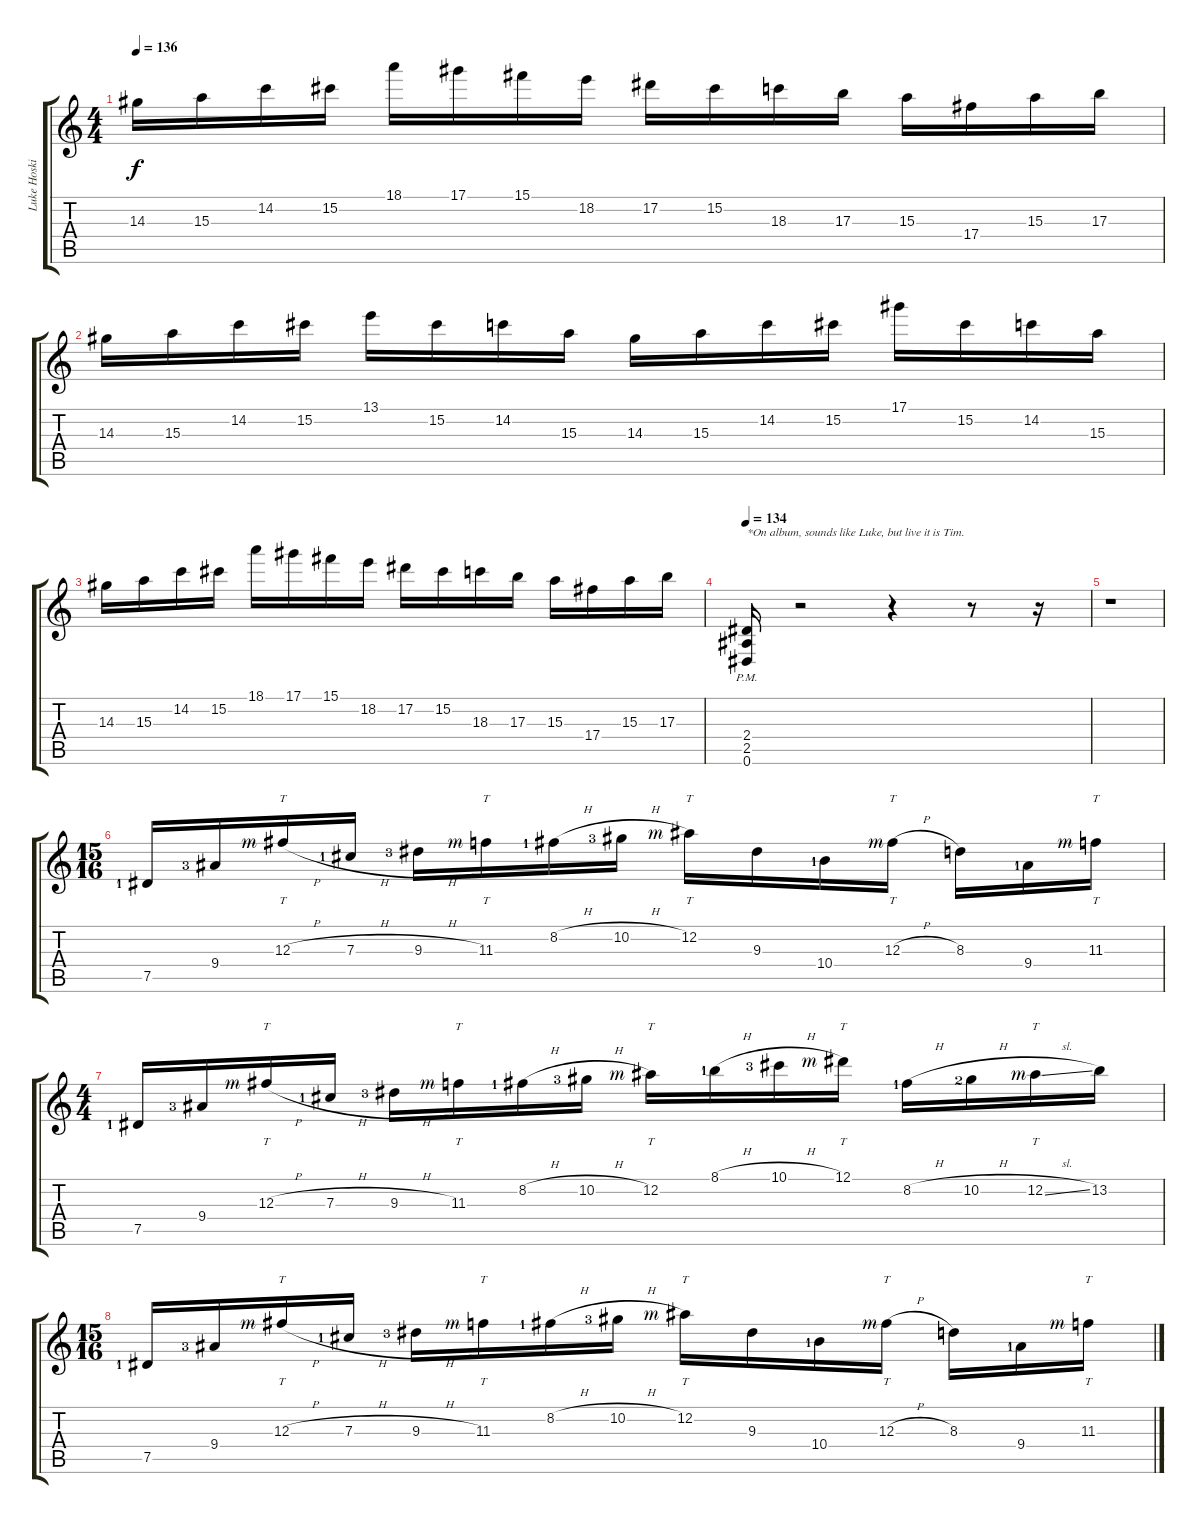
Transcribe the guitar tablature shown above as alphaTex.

\track ("Luke Hoskin" "Luke Hoski") {instrument overdrivenguitar}
\staff {score tabs}
\tuning (Eb4 Bb3 Gb3 Db3 Ab2 Eb2) {hide}
\ts (4 4)
\tempo 136
\clef g2
\ks c
14.3.16{dy f} 15.3.16 14.2.16 15.2.16 18.1.16 17.1.16 15.1.16 18.2.16 17.2.16 15.2.16 18.3.16 17.3.16 15.3.16 17.4.16 15.3.16 17.3.16 |
14.3.16 15.3.16 14.2.16 15.2.16 13.1.16 15.2.16 14.2.16 15.3.16 14.3.16 15.3.16 14.2.16 15.2.16 17.1.16 15.2.16 14.2.16 15.3.16 |
14.3.16 15.3.16 14.2.16 15.2.16 18.1.16 17.1.16 15.1.16 18.2.16 17.2.16 15.2.16 18.3.16 17.3.16 15.3.16 17.4.16 15.3.16 17.3.16 |
\tempo 134
(2.4{pm} 2.5{pm} 0.6{pm}).16{txt "*On album, sounds like Luke, but live it is Tim."} r.2 r.4 r.8 r.16 |
r.1 |
\ts (15 16)
7.5{lf 2}.16 9.4{lf 4}.16 12.3{h rf 3}.16{tt} 7.3{h lf 2}.16 9.3{h lf 4}.16 11.3{rf 3}.16{tt} 8.2{h lf 2}.16 10.2{h lf 4}.16 12.2{rf 3}.16{tt} 9.3.16 10.4{lf 2}.16 12.3{h rf 3}.16{tt} 8.3.16 9.4{lf 2}.16 11.3{rf 3}.16{tt} |
\ts (4 4)
7.5{lf 2}.16 9.4{lf 4}.16 12.3{h rf 3}.16{tt} 7.3{h lf 2}.16 9.3{h lf 4}.16 11.3{rf 3}.16{tt} 8.2{h lf 2}.16 10.2{h lf 4}.16 12.2{rf 3}.16{tt} 8.1{h lf 2}.16 10.1{h lf 4}.16 12.1{rf 3}.16{tt} 8.2{h lf 2}.16 10.2{h lf 3}.16 12.2{sl rf 3}.16{tt} 13.2.16 |
\ts (15 16)
7.5{lf 2}.16 9.4{lf 4}.16 12.3{h rf 3}.16{tt} 7.3{h lf 2}.16 9.3{h lf 4}.16 11.3{rf 3}.16{tt} 8.2{h lf 2}.16 10.2{h lf 4}.16 12.2{rf 3}.16{tt} 9.3.16 10.4{lf 2}.16 12.3{h rf 3}.16{tt} 8.3.16 9.4{lf 2}.16 11.3{rf 3}.16{tt}
